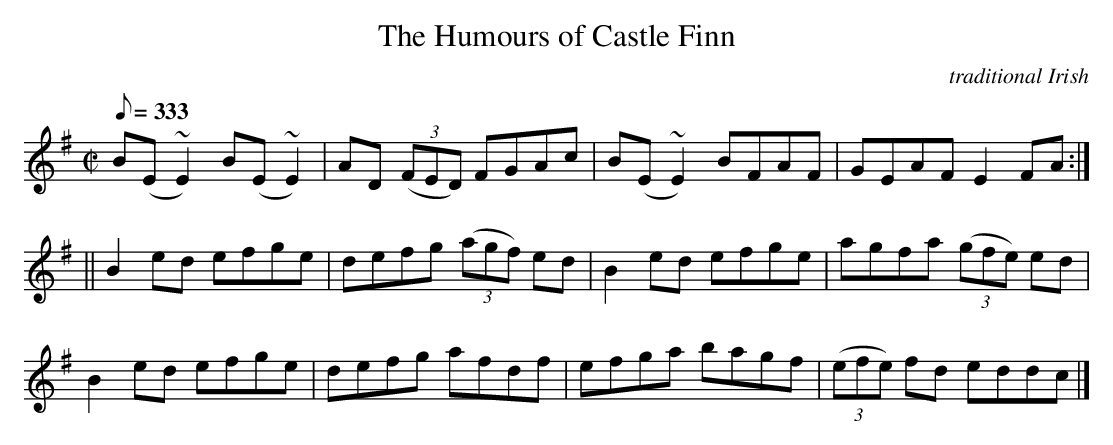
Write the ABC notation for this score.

X:1
T:The Humours of Castle Finn
C:traditional Irish
L:1/8
Q:333
M:C|
K:Emin
B(E ~E2) B(E ~E2)|AD (3(FED) FGAc|B(E ~E2) BFAF|GEAF E2 FA:|
||B2 ed efge|defg (3(agf) ed|B2 ed efge|agfa (3(gfe) ed|
B2 ed efge|defg afdf|efga bagf|(3(efe) fd eddc|]
